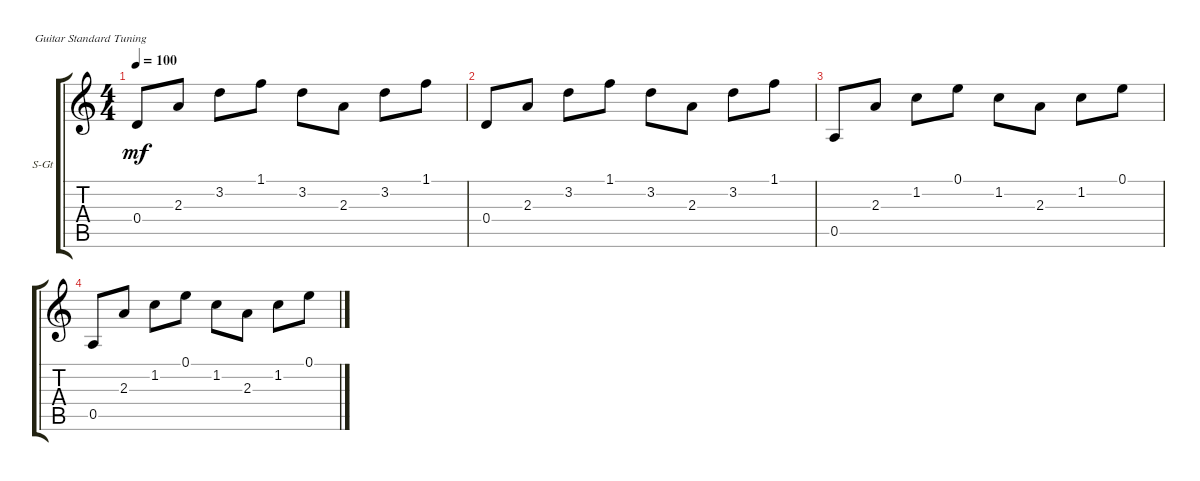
\defaultSystemsLayout 4
\bracketExtendMode groupsimilarinstruments
\firstSystemTrackNameOrientation horizontal
\otherSystemsTrackNameOrientation horizontal
\track ("Steel Guitar" "S-Gt") {instrument acousticguitarsteel}
\staff {score tabs}
\tuning (E4 B3 G3 D3 A2 E2)
\ts (4 4)
\tempo 100
\clef g2
\ks c
0.4.8{dy mf} 2.3.8 3.2.8 1.1.8 3.2.8 2.3.8 3.2.8 1.1.8 |
0.4.8 2.3.8 3.2.8 1.1.8 3.2.8 2.3.8 3.2.8 1.1.8 |
0.5.8 2.3.8 1.2.8 0.1.8 1.2.8 2.3.8 1.2.8 0.1.8 |
0.5.8 2.3.8 1.2.8 0.1.8 1.2.8 2.3.8 1.2.8 0.1.8
